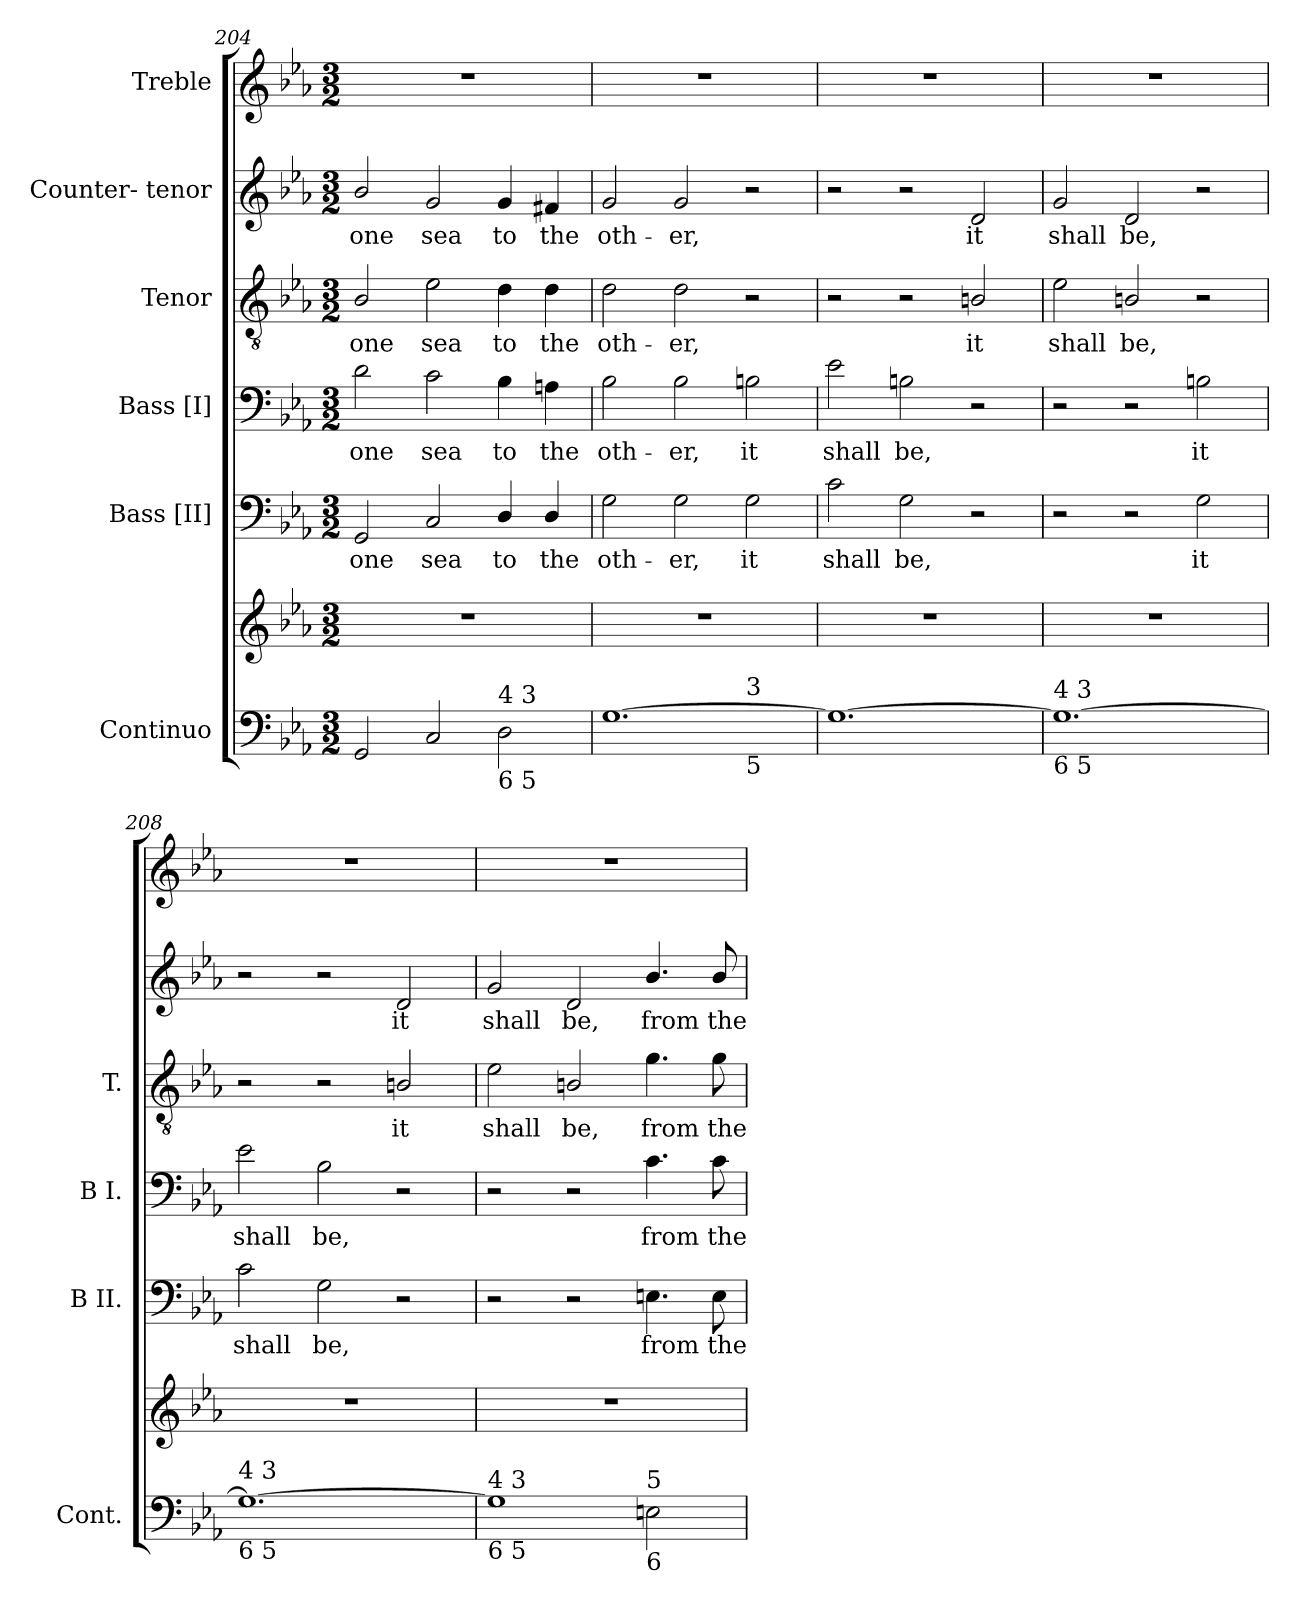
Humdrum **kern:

**kern	**kern	**kern	**text	**kern	**text	**kern	**text	**kern	**text	**kern
*part6	*part6	*part5	*part5	*part4	*part4	*part3	*part3	*part2	*part2	*part1
*staff7	*staff6	*staff5	*staff5	*staff4	*staff4	*staff3	*staff3	*staff2	*staff2	*staff1
*I"Continuo	*	*I"Bass [II]	*	*I"Bass [I]	*	*I"Tenor	*	*I"Counter- tenor	*	*I"Treble
*I'Cont.	*	*I'B II.	*	*I'B I.	*	*I'T.	*	*	*	*
*clefF4	*clefG2	*clefF4	*	*clefF4	*	*clefGv2	*	*clefG2	*	*clefG2
*	*	*	*	*	*	*ITrd7c12	*	*	*	*
*k[b-e-a-]	*k[b-e-a-]	*k[b-e-a-]	*	*k[b-e-a-]	*	*k[b-e-a-]	*	*k[b-e-a-]	*	*k[b-e-a-]
*E-:	*E-:	*E-:	*	*E-:	*	*E-:	*	*E-:	*	*E-:
*M3/2	*M3/2	*M3/2	*	*M3/2	*	*M3/2	*	*M3/2	*	*M3/2
=204	=204	=204	=204	=204	=204	=204	=204	=204	=204	=204
!	!LO:N:vis=1	!	!	!	!	!	!	!	!	!
!	!	!	!LO:LY:b:color=#000000	!	!	!	!	!	!	!
!	!	!	!	!	!LO:LY:b:color=#000000	!	!	!	!	!
!	!	!	!	!	!	!	!LO:LY:b:color=#000000	!	!	!
!	!	!	!	!	!	!	!	!	!LO:LY:b:color=#000000	!LO:N:vis=1
2GGi/	1.r	2GGi/	one	2di\	one	2BB-i/	one	2b-i/	one	1.r
!	!	!	!LO:LY:b:color=#000000	!	!	!	!	!	!	!
!	!	!	!	!	!LO:LY:b:color=#000000	!	!	!	!	!
!	!	!	!	!	!	!	!LO:LY:b:color=#000000	!	!	!
!	!	!	!	!	!	!	!	!	!LO:LY:b:color=#000000	!
2Ci/	.	2Ci/	sea	2ci\	sea	2E-i\	sea	2gi/	sea	.
!	!	!	!LO:LY:b:color=#000000	!	!	!	!	!	!	!
!	!	!	!	!	!LO:LY:b:color=#000000	!	!	!	!	!
!	!	!	!	!	!	!	!LO:LY:b:color=#000000	!	!	!
!LO:TX:b:t=6     5	!	!	!	!	!	!	!	!	!	!
!LO:TX:t=4     3	!	!	!	!	!	!	!	!	!	!
!	!	!	!	!	!	!	!	!	!LO:LY:b:color=#000000	!
2Di\	.	4Di/	to	4B-i\	to	4Di\	to	4gi/	to	.
!	!	!	!LO:LY:b:color=#000000	!	!	!	!	!	!	!
!	!	!	!	!	!LO:LY:b:color=#000000	!	!	!	!	!
!	!	!	!	!	!	!	!LO:LY:b:color=#000000	!	!	!
!	!	!	!	!	!	!	!	!	!LO:LY:b:color=#000000	!
.	.	4Di/	the	4Ani\	the	4Di\	the	4f#Xi/	the	.
=205	=205	=205	=205	=205	=205	=205	=205	=205	=205	=205
!	!LO:N:vis=1	!	!	!	!	!	!	!	!	!
!	!	!	!LO:LY:b:color=#000000	!	!	!	!	!	!	!
!	!	!	!	!	!LO:LY:b:color=#000000	!	!	!	!	!
!	!	!	!	!	!	!	!LO:LY:b:color=#000000	!	!	!
!	!	!	!	!	!	!	!	!	!LO:LY:b:color=#000000	!LO:N:vis=1
*^	*	*	*	*	*	*	*	*	*	*
[1.Gi	1ryy	1.r	2Gi\	oth-	2B-i\	oth-	2Di\	oth-	2gi/	oth-	1.r
!	!	!	!	!LO:LY:b:color=#000000	!	!	!	!	!	!	!
!	!	!	!	!	!	!LO:LY:b:color=#000000	!	!	!	!	!
!	!	!	!	!	!	!	!	!LO:LY:b:color=#000000	!	!	!
!	!	!	!	!	!	!	!	!	!	!LO:LY:b:color=#000000	!
.	.	.	2Gi\	-er,	2B-i\	-er,	2Di\	-er,	2gi/	-er,	.
!	!	!	!	!LO:LY:b:color=#000000	!	!	!	!	!	!	!
!	!LO:TX:b:t=5	!	!	!	!	!	!	!	!	!	!
!	!LO:TX:t=3	!	!	!	!	!	!	!	!	!	!
!	!	!	!	!	!	!LO:LY:b:color=#000000	!	!	!	!	!
.	2ryy	.	2Gi\	it	2Bni\	it	2r	.	2r	.	.
=206	=206	=206	=206	=206	=206	=206	=206	=206	=206	=206	=206
!	!	!LO:N:vis=1	!	!	!	!	!	!	!	!	!
*v	*v	*	*	*	*	*	*	*	*	*	*
*^	*	*	*	*	*	*	*	*	*	*
!	!	!	!	!LO:LY:b:color=#000000	!	!	!	!	!	!	!
*v	*v	*	*	*	*	*	*	*	*	*	*
*^	*	*	*	*	*	*	*	*	*	*
!LO:TX:b:t=6     5	!	!	!	!	!	!	!	!	!	!	!
!LO:TX:t=4     3	!	!	!	!	!	!	!	!	!	!	!
!	!	!	!	!	!	!LO:LY:b:color=#000000	!	!	!	!	!LO:N:vis=1
*v	*v	*	*	*	*	*	*	*	*	*	*
1.Gi_	1.r	2ci\	shall	2e-i\	shall	2r	.	2r	.	1.r
!	!	!	!LO:LY:b:color=#000000	!	!	!	!	!	!	!
!	!	!	!	!	!LO:LY:b:color=#000000	!	!	!	!	!
.	.	2Gi\	be,	2Bni\	be,	2r	.	2r	.	.
!	!	!	!	!	!	!	!LO:LY:b:color=#000000	!	!	!
!	!	!	!	!	!	!	!	!	!LO:LY:b:color=#000000	!
.	.	2r	.	2r	.	2BBni/	it	2di/	it	.
!!LO:LB:g=z
=207	=207	=207	=207	=207	=207	=207	=207	=207	=207	=207
!	!LO:N:vis=1	!	!	!	!	!	!	!	!	!
!	!	!	!	!	!	!	!LO:LY:b:color=#000000	!	!	!
!LO:TX:b:t=6     5	!	!	!	!	!	!	!	!	!	!
!LO:TX:t=4     3	!	!	!	!	!	!	!	!	!	!
!	!	!	!	!	!	!	!	!	!LO:LY:b:color=#000000	!LO:N:vis=1
1.Gi_	1.r	2r	.	2r	.	2E-i\	shall	2gi/	shall	1.r
!	!	!	!	!	!	!	!LO:LY:b:color=#000000	!	!	!
!	!	!	!	!	!	!	!	!	!LO:LY:b:color=#000000	!
.	.	2r	.	2r	.	2BBni/	be,	2di/	be,	.
!	!	!	!LO:LY:b:color=#000000	!	!	!	!	!	!	!
!	!	!	!	!	!LO:LY:b:color=#000000	!	!	!	!	!
.	.	2Gi\	it	2Bni\	it	2r	.	2r	.	.
=208	=208	=208	=208	=208	=208	=208	=208	=208	=208	=208
!	!LO:N:vis=1	!	!	!	!	!	!	!	!	!
!	!	!	!LO:LY:b:color=#000000	!	!	!	!	!	!	!
!LO:TX:b:t=6     5	!	!	!	!	!	!	!	!	!	!
!LO:TX:t=4     3	!	!	!	!	!	!	!	!	!	!
!	!	!	!	!	!LO:LY:b:color=#000000	!	!	!	!	!LO:N:vis=1
1.Gi_	1.r	2ci\	shall	2e-i\	shall	2r	.	2r	.	1.r
!	!	!	!LO:LY:b:color=#000000	!	!	!	!	!	!	!
!	!	!	!	!	!LO:LY:b:color=#000000	!	!	!	!	!
.	.	2Gi\	be,	2B-i\	be,	2r	.	2r	.	.
!	!	!	!	!	!	!	!LO:LY:b:color=#000000	!	!	!
!	!	!	!	!	!	!	!	!	!LO:LY:b:color=#000000	!
.	.	2r	.	2r	.	2BBni/	it	2di/	it	.
=209	=209	=209	=209	=209	=209	=209	=209	=209	=209	=209
!	!LO:N:vis=1	!	!	!	!	!	!	!	!	!
!	!	!	!	!	!	!	!LO:LY:b:color=#000000	!	!	!
!LO:TX:b:t=6     5	!	!	!	!	!	!	!	!	!	!
!LO:TX:t=4     3	!	!	!	!	!	!	!	!	!	!
!	!	!	!	!	!	!	!	!	!LO:LY:b:color=#000000	!LO:N:vis=1
1Gi]	1.r	2r	.	2r	.	2E-i\	shall	2gi/	shall	1.r
!	!	!	!	!	!	!	!LO:LY:b:color=#000000	!	!	!
!	!	!	!	!	!	!	!	!	!LO:LY:b:color=#000000	!
.	.	2r	.	2r	.	2BBni/	be,	2di/	be,	.
!	!	!	!LO:LY:b:color=#000000	!	!	!	!	!	!	!
!	!	!	!	!	!LO:LY:b:color=#000000	!	!	!	!	!
!	!	!	!	!	!	!	!LO:LY:b:color=#000000	!	!	!
!LO:TX:b:t=6	!	!	!	!	!	!	!	!	!	!
!LO:TX:t=5	!	!	!	!	!	!	!	!	!	!
!	!	!	!	!	!	!	!	!	!LO:LY:b:color=#000000	!
2Eni\	.	4.Eni\	from	4.ci\	from	4.Gi\	from	4.b-i/	from	.
!	!	!	!LO:LY:b:color=#000000	!	!	!	!	!	!	!
!	!	!	!	!	!LO:LY:b:color=#000000	!	!	!	!	!
!	!	!	!	!	!	!	!LO:LY:b:color=#000000	!	!	!
!	!	!	!	!	!	!	!	!	!LO:LY:b:color=#000000	!
.	.	8Ei\	the	8ci\	the	8Gi\	the	8b-i/	the	.
=	=	=	=	=	=	=	=	=	=	=
*-	*-	*-	*-	*-	*-	*-	*-	*-	*-	*-
